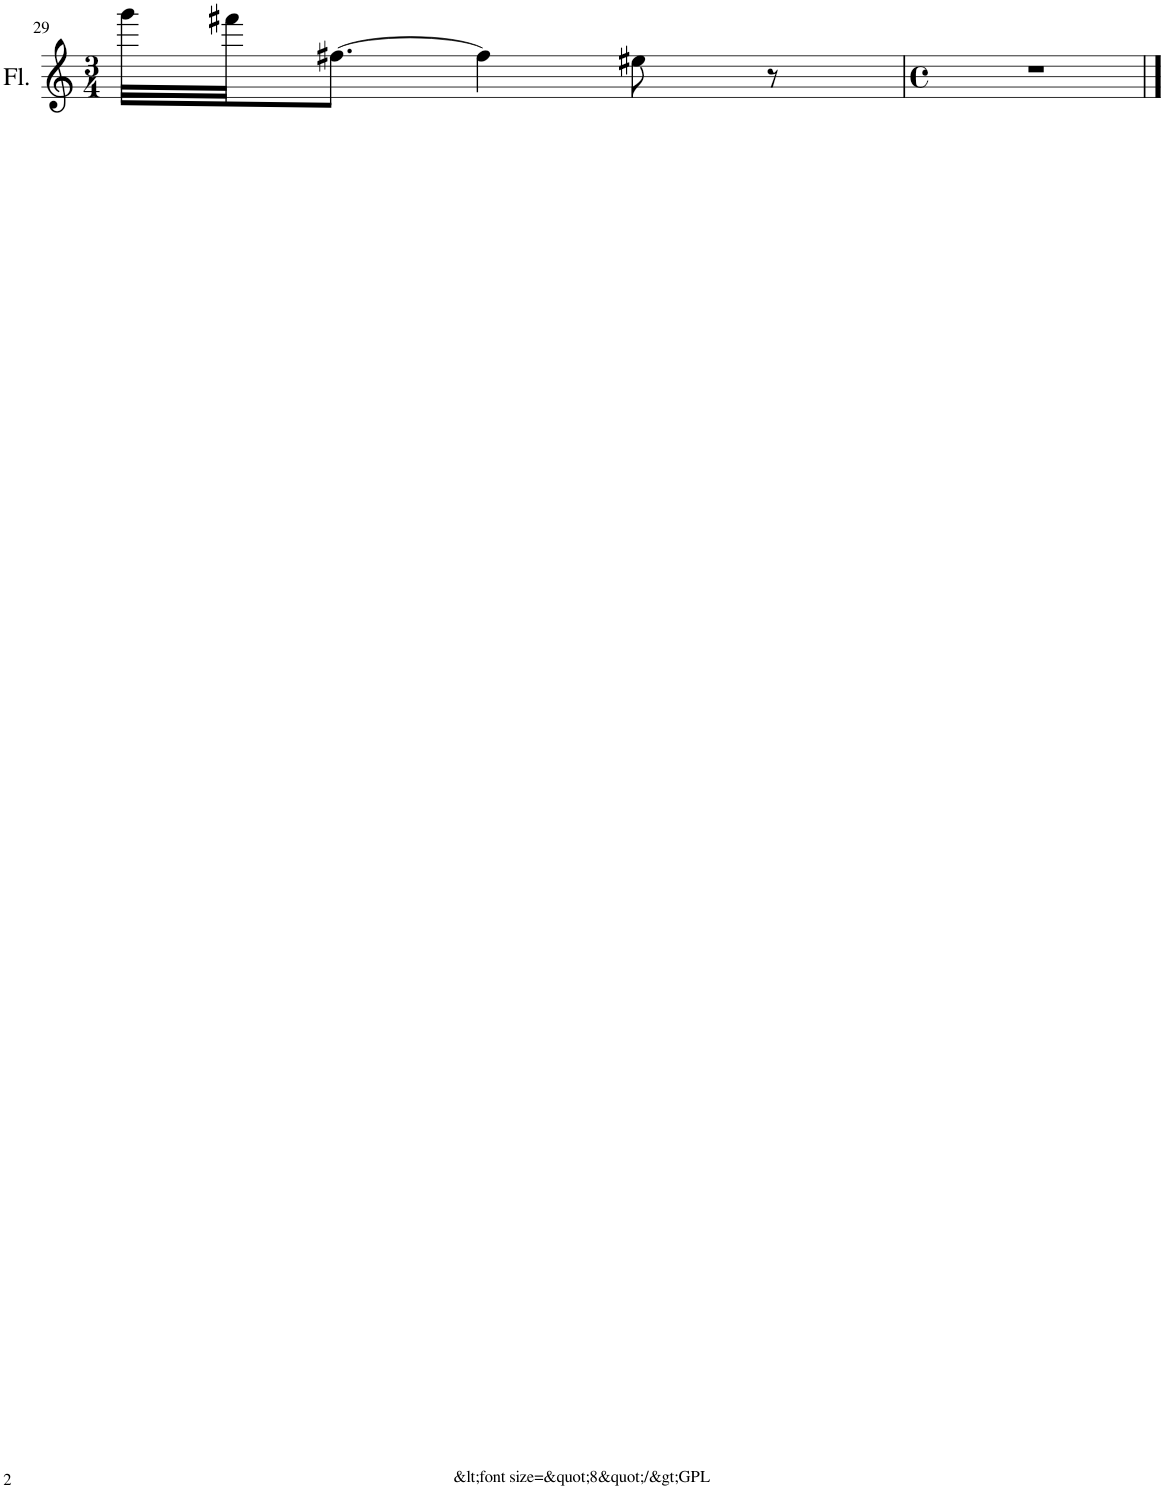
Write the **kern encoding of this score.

**kern
*part1
*staff1
*I"Flute
*I'Fl.
!!LO:PB:g=z
*clefG2
*k[]
*M3/4
=29
32ggg\LLL
32fff#X\JJ
[8.ff#X\J
4ff#\]
8ee#X\
8r
=30
*M4/4
*met(c)
1r
==
*-
